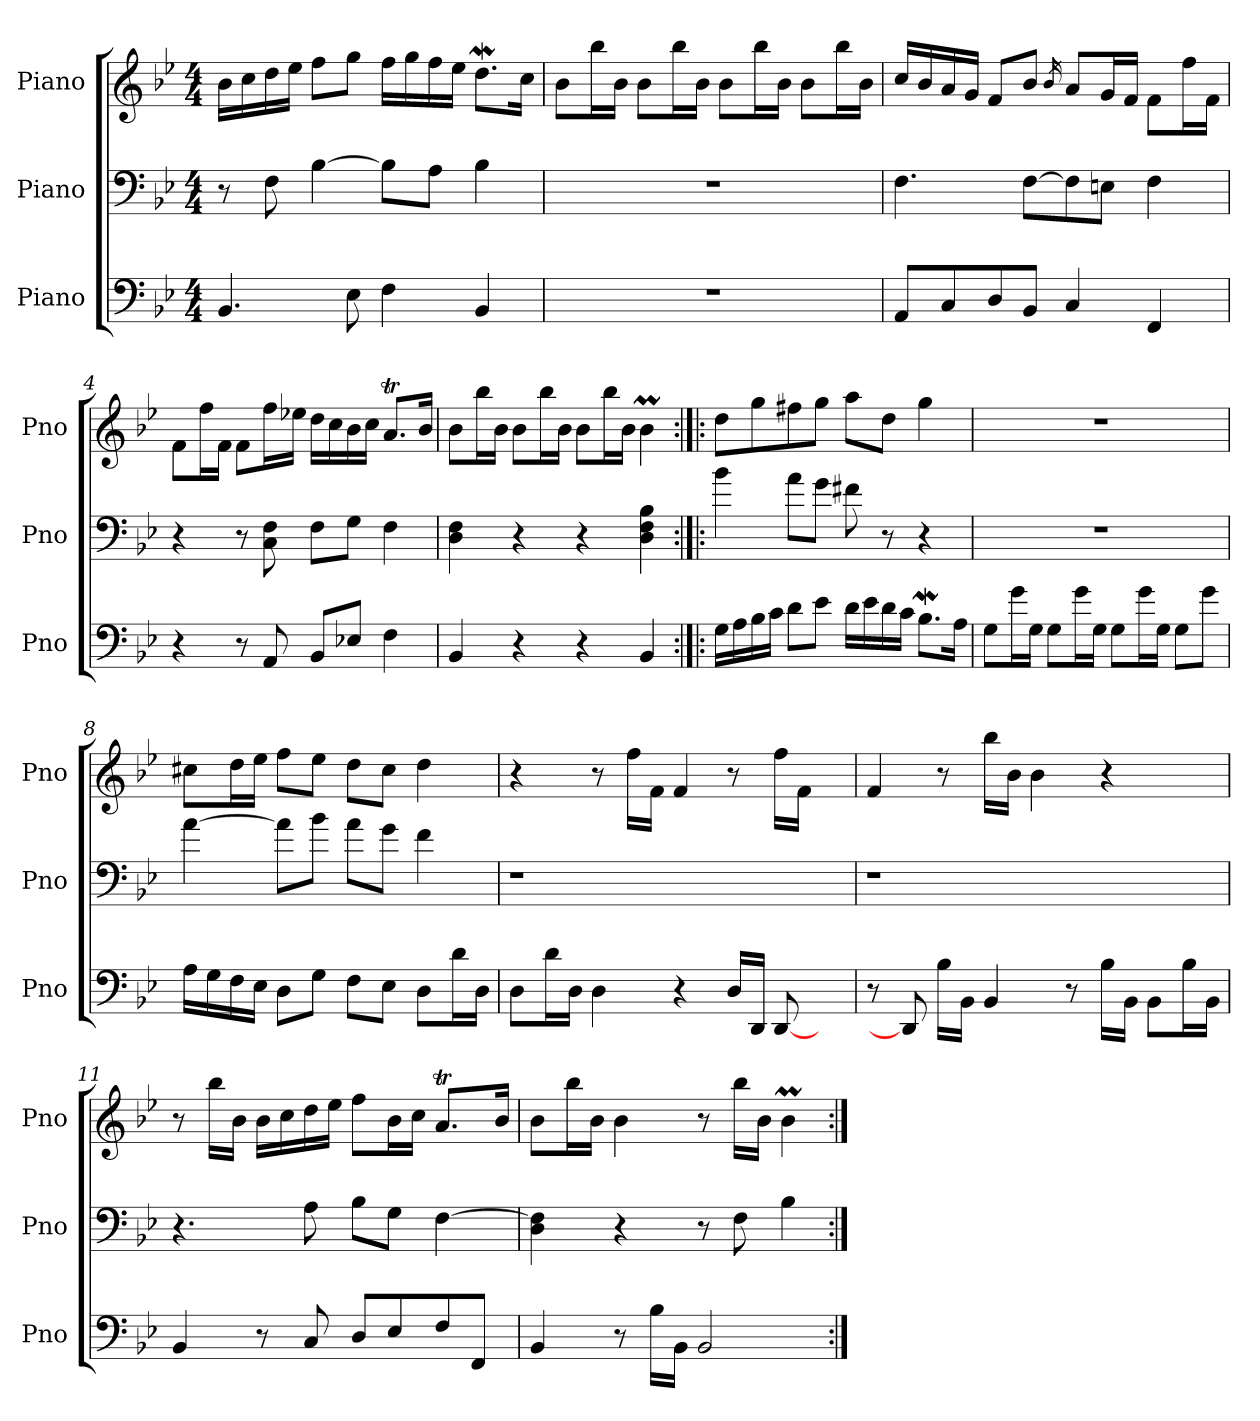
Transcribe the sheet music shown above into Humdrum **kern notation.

**kern	**kern	**kern
*part3	*part2	*part1
*staff3	*staff2	*staff1
*I"Piano	*I"Piano	*I"Piano
*I'Pno	*I'Pno	*I'Pno
*clefF4	*clefF4	*clefG2
*k[b-e-]	*k[b-e-]	*k[b-e-]
*B-:	*B-:	*B-:
*M4/4	*M4/4	*M4/4
=1	=1	=1
4.BB-/	8r	16b-\LL
.	.	16cc\
.	8F\	16dd\
.	.	16ee-\JJ
.	[4B-\	8ff\L
8E-\	.	8gg\J
4F\	8B-\L]	16ff\LL
.	.	16gg\
.	8A\J	16ff\
.	.	16ee-\JJ
4BB-/	4B-\	8.ddW\L
.	.	16cc\Jk
=2	=2	=2
1r	1r	8b-\L
.	.	16bb-\L
.	.	16b-\JJ
.	.	8b-\L
.	.	16bb-\L
.	.	16b-\JJ
.	.	8b-\L
.	.	16bb-\L
.	.	16b-\JJ
.	.	8b-\L
.	.	16bb-\L
.	.	16b-\JJ
=3	=3	=3
8AA/L	4.F\	16cc/LL
.	.	16b-/
8C/	.	16a/
.	.	16g/JJ
8D/	.	8f/L
8BB-/J	[8F\L	8b-/J
.	.	16qb-/
4C/	8F\]	8a/L
.	8En\J	16g/L
.	.	16f/JJ
4FF/	4F\	8f\L
.	.	16ff\L
.	.	16f\JJ
!!LO:LB:g=z
=4	=4	=4
4r	4r	8f\L
.	.	16ff\L
.	.	16f\JJ
8r	8r	8f\L
8AA/	8C\ 8F\	16ff\L
.	.	16ee-X\JJ
8BB-/L	8F\L	16dd\LL
.	.	16cc\
8E-X/J	8G\J	16b-\
.	.	16cc\JJ
4F\	4F\	8.at/L
.	.	16b-/Jk
=5	=5	=5
4BB-/	4D\ 4F\	8b-\L
.	.	16bb-\L
.	.	16b-\JJ
4r	4r	8b-\L
.	.	16bb-\L
.	.	16b-\JJ
4r	4r	8b-\L
.	.	16bb-\L
.	.	16b-\JJ
4BB-/	4D\ 4F\ 4B-\	4b-M\
=6:|!|:	=6:|!|:	=6:|!|:
16G\LL	4b-\	8dd\L
16A\	.	.
16B-\	.	8gg\
16c\JJ	.	.
8d\L	8a\L	8ff#X\
8e-\J	8g\J	8gg\J
16d\LL	8f#X\	8aa\L
16e-\	.	.
16d\	8r	8dd\J
16c\JJ	.	.
8.B-w\L	4r	4gg\
16A\Jk	.	.
!!LO:LB:g=z
=7	=7	=7
8G\L	1r	1r
16g\L	.	.
16G\JJ	.	.
8G\L	.	.
16g\L	.	.
16G\JJ	.	.
8G\L	.	.
16g\L	.	.
16G\JJ	.	.
8G\L	.	.
8g\J	.	.
=8	=8	=8
16A\LL	[4a\	8cc#X\L
16G\	.	.
16F\	.	16dd\L
16E-\JJ	.	16ee-\JJ
8D\L	8a\L]	8ff\L
8G\J	8b-\J	8ee-\J
8F\L	8a\L	8dd\L
8E-\J	8g\J	8cc#\J
8D\L	4f\	4dd\
16d\L	.	.
16D\JJ	.	.
=9	=9	=9
8D\L	1r	4r
16d\L	.	.
16D\JJ	.	.
4D\	.	8r
.	.	16ff\LL
.	.	16f\JJ
4r	.	4f/
16D/LL	.	8r
16DD/JJ	.	.
[8DD/	.	16ff\LL
.	.	16f\JJ
8ryy	8ryy	8ryy
!!LO:LB:g=z
=10	=10	=10
8r	1r	4f/
8DD/]	.	.
16B-\LL	.	8r
16BB-\JJ	.	.
4BB-/	.	16bb-\LL
.	.	16b-\JJ
.	.	4b-\
8r	.	.
16B-\LL	.	4r
16BB-\JJ	.	.
8BB-\L	.	.
16B-\L	8ryy	8ryy
16BB-\JJ	.	.
=11	=11	=11
4BB-/	4.r	8r
.	.	16bb-\LL
.	.	16b-\JJ
8r	.	16b-\LL
.	.	16cc\
8C/	8A\	16dd\
.	.	16ee-\JJ
8D/L	8B-\L	8ff\L
8E-/	8G\J	16b-\L
.	.	16cc\JJ
8F/	[4F\	8.at/L
8FF/J	.	.
.	.	16b-/Jk
=12	=12	=12
4BB-/	4D\ 4F\]	8b-\L
.	.	16bb-\L
.	.	16b-\JJ
8r	4r	4b-\
16B-\LL	.	.
16BB-\JJ	.	.
2BB-/	8r	8r
.	8F\	16bb-\LL
.	.	16b-\JJ
.	4B-\	4b-M\
=:|!	=:|!	=:|!
*-	*-	*-
